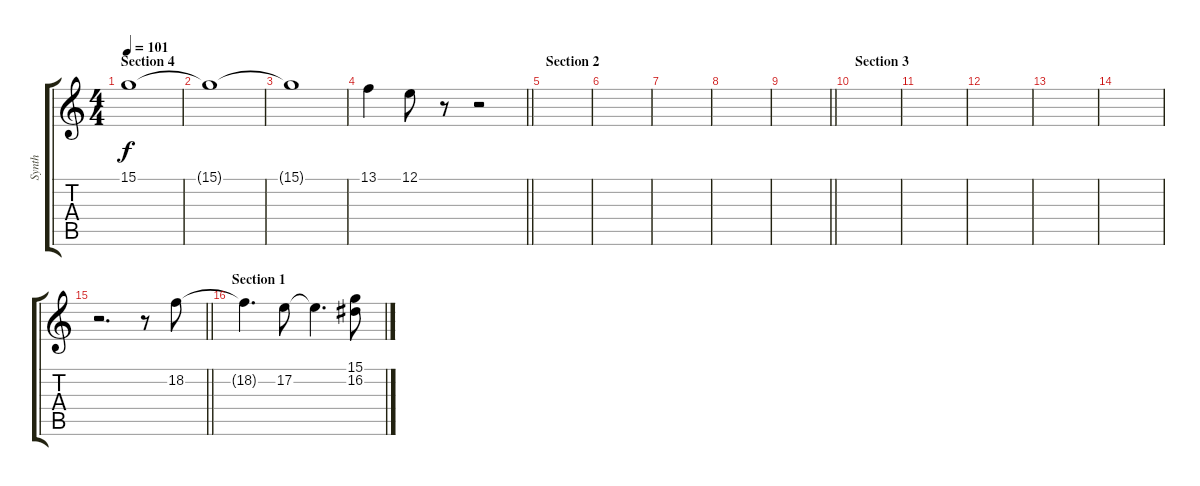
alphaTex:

\track ("Synth" "Synth") {instrument pad4choir}
\staff {score tabs}
\tuning (E4 B3 G3 D3 A2 E2) {hide}
\ts (4 4)
\section ("" "Section 4")
\tempo 101
\clef g2
\ks c
15.1{t}.1{dy f} |
15.1{t}.1 |
15.1{t}.1 |
\barLineRight lightlight
13.1.4 12.1.8 r.8 r.2 |
\section ("" "Section 2")
|
|
|
|
\barLineRight lightlight
|
\section ("" "Section 3")
|
|
|
|
|
\barLineRight lightlight
r.2{d} r.8 18.2.8 |
\section ("" "Section 1")
18.2{t}.4{d} 17.2.8 17.2{t}.4{d} (15.1 16.2).8
